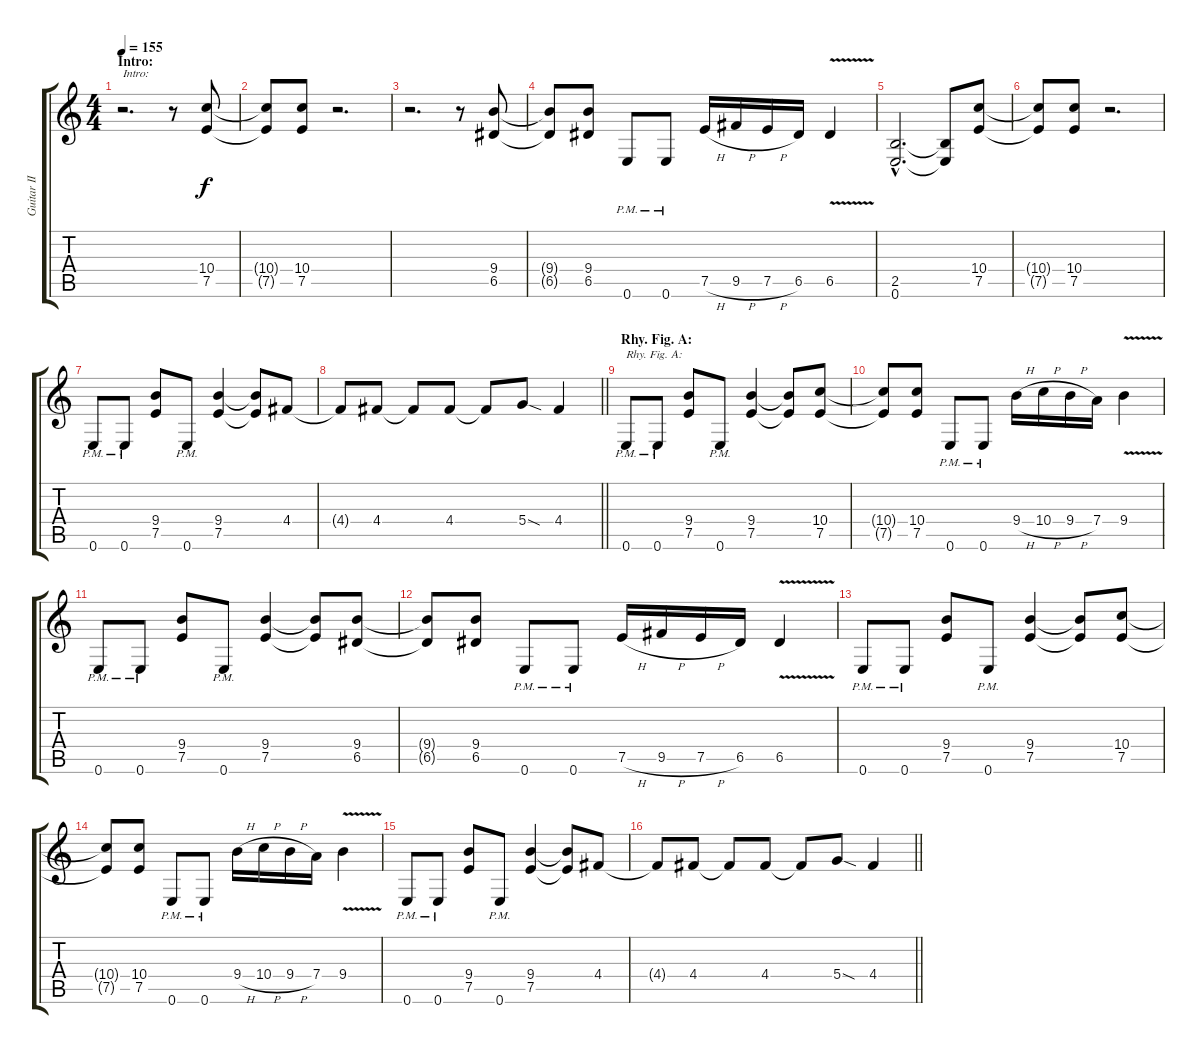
\track ("Guitar II" "Guitar II") {instrument distortionguitar}
\staff {score tabs}
\tuning (E4 B3 G3 D3 A2 E2) {hide}
\ts (4 4)
\section ("" "Intro:")
\tempo 155
\clef g2
\ks c
r.2{d txt "Intro:" dy f instrument distortionguitar} r.8 (10.4 7.5).8 |
(10.4{t} 7.5{t}).8 (10.4 7.5).8 r.2{d} |
r.2{d} r.8 (9.4 6.5).8 |
(9.4{t} 6.5{t}).8 (9.4 6.5).8 0.6{pm}.8 0.6{pm}.8 7.5{h}.16 9.5{h}.16 7.5{h}.16 6.5.16 6.5{v}.4 |
(2.5{hac} 0.6{hac}).2{d} (2.5{t} 0.6{t}).8 (10.4 7.5).8 |
(10.4{t} 7.5{t}).8 (10.4 7.5).8 r.2{d} |
0.6{pm}.8 0.6{pm}.8 (9.4 7.5).8 0.6{pm}.8 (9.4 7.5).4 (9.4{t} 7.5{t}).8 4.4.8 |
\barLineRight lightlight
4.4{t}.8 4.4.8 4.4{t}.8 4.4.8 4.4{t}.8 5.4{sod}.8 4.4.4 |
\section ("" "Rhy. Fig. A:")
0.6{pm}.8{txt "Rhy. Fig. A:"} 0.6{pm}.8 (9.4 7.5).8 0.6{pm}.8 (9.4 7.5).4 (9.4{t} 7.5{t}).8 (10.4 7.5).8 |
(10.4{t} 7.5{t}).8 (10.4 7.5).8 0.6{pm}.8 0.6{pm}.8 9.4{h}.16 10.4{h}.16 9.4{h}.16 7.4.16 9.4{v}.4 |
0.6{pm}.8 0.6{pm}.8 (9.4 7.5).8 0.6{pm}.8 (9.4 7.5).4 (9.4{t} 7.5{t}).8 (9.4 6.5).8 |
(9.4{t} 6.5{t}).8 (9.4 6.5).8 0.6{pm}.8 0.6{pm}.8 7.5{h}.16 9.5{h}.16 7.5{h}.16 6.5.16 6.5{v}.4 |
0.6{pm}.8 0.6{pm}.8 (9.4 7.5).8 0.6{pm}.8 (9.4 7.5).4 (9.4{t} 7.5{t}).8 (10.4 7.5).8 |
(10.4{t} 7.5{t}).8 (10.4 7.5).8 0.6{pm}.8 0.6{pm}.8 9.4{h}.16 10.4{h}.16 9.4{h}.16 7.4.16 9.4{v}.4 |
0.6{pm}.8 0.6{pm}.8 (9.4 7.5).8 0.6{pm}.8 (9.4 7.5).4 (9.4{t} 7.5{t}).8 4.4.8 |
\barLineRight lightlight
4.4{t}.8 4.4.8 4.4{t}.8 4.4.8 4.4{t}.8 5.4{sod}.8 4.4.4
